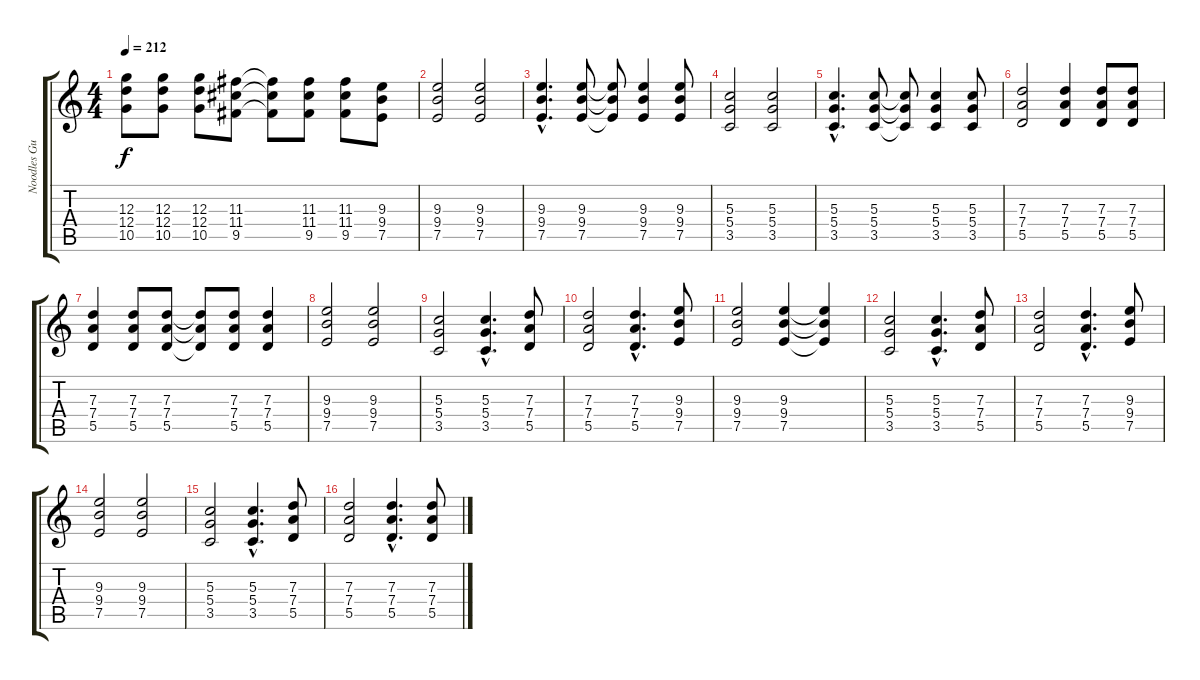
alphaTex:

\track ("Noodles Guitar" "Noodles Gu") {instrument distortionguitar}
\staff {score tabs}
\tuning (E4 B3 G3 D3 A2 E2) {hide}
\ts (4 4)
\tempo 212
\clef g2
\ks c
(12.3 12.4 10.5).8{dy f} (12.3 12.4 10.5).8 (12.3 12.4 10.5).8 (11.3 11.4 9.5).8 (11.3{t} 11.4{t} 9.5{t}).8 (11.3 11.4 9.5).8 (11.3 11.4 9.5).8 (9.3 9.4 7.5).8 |
(9.3 9.4 7.5).2 (9.3 9.4 7.5).2 |
(9.3{hac} 9.4{hac} 7.5{hac}).4{d} (9.3 9.4 7.5).8 (9.3{t} 9.4{t} 7.5{t}).8 (9.3 9.4 7.5).4 (9.3 9.4 7.5).8 |
(5.3 5.4 3.5).2 (5.3 5.4 3.5).2 |
(5.3{hac} 5.4{hac} 3.5{hac}).4{d} (5.3 5.4 3.5).8 (5.3{t} 5.4{t} 3.5{t}).8 (5.3 5.4 3.5).4 (5.3 5.4 3.5).8 |
(7.3 7.4 5.5).2 (7.3 7.4 5.5).4 (7.3 7.4 5.5).8 (7.3 7.4 5.5).8 |
(7.3 7.4 5.5).4 (7.3 7.4 5.5).8 (7.3 7.4 5.5).8 (7.3{t} 7.4{t} 5.5{t}).8 (7.3 7.4 5.5).8 (7.3 7.4 5.5).4 |
(9.3 9.4 7.5).2 (9.3 9.4 7.5).2 |
(5.3 5.4 3.5).2 (5.3{hac} 5.4{hac} 3.5{hac}).4{d} (7.3 7.4 5.5).8 |
(7.3 7.4 5.5).2 (7.3{hac} 7.4{hac} 5.5{hac}).4{d} (9.3 9.4 7.5).8 |
(9.3 9.4 7.5).2 (9.3 9.4 7.5).4 (9.3{t} 9.4{t} 7.5{t}).4 |
(5.3 5.4 3.5).2 (5.3{hac} 5.4{hac} 3.5{hac}).4{d} (7.3 7.4 5.5).8 |
(7.3 7.4 5.5).2 (7.3{hac} 7.4{hac} 5.5{hac}).4{d} (9.3 9.4 7.5).8 |
(9.3 9.4 7.5).2 (9.3 9.4 7.5).2 |
(5.3 5.4 3.5).2 (5.3{hac} 5.4{hac} 3.5{hac}).4{d} (7.3 7.4 5.5).8 |
(7.3 7.4 5.5).2 (7.3{hac} 7.4{hac} 5.5{hac}).4{d} (7.3 7.4 5.5).8
